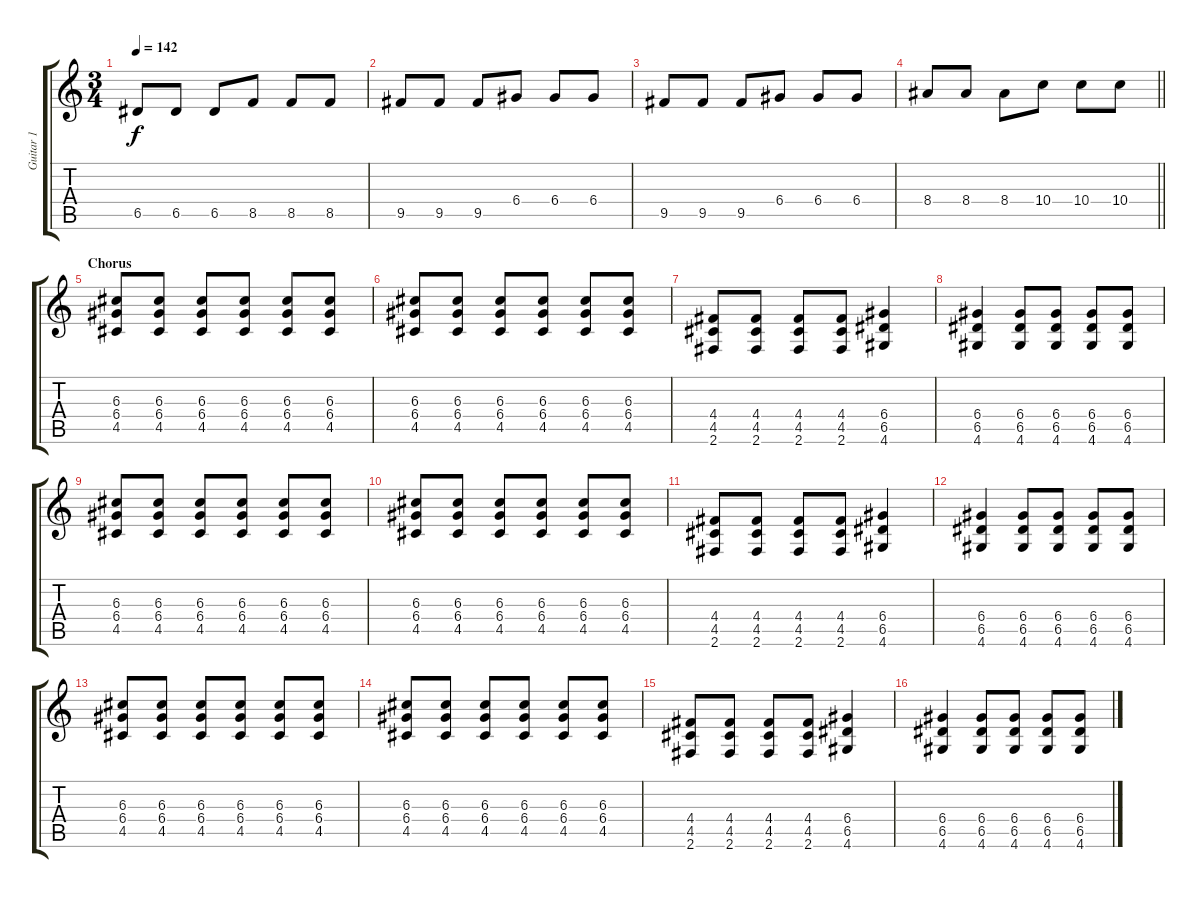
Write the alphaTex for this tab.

\track ("Guitar 1" "Guitar 1") {instrument distortionguitar}
\staff {score tabs}
\tuning (E4 B3 G3 D3 A2 E2) {hide}
\ts (3 4)
\tempo 142
\clef g2
\ks c
6.5.8{dy f} 6.5.8 6.5.8 8.5.8 8.5.8 8.5.8 |
9.5.8 9.5.8 9.5.8 6.4.8 6.4.8 6.4.8 |
9.5.8 9.5.8 9.5.8 6.4.8 6.4.8 6.4.8 |
\barLineRight lightlight
8.4.8 8.4.8 8.4.8 10.4.8 10.4.8 10.4.8 |
\section ("" "Chorus")
(6.3 6.4 4.5).8 (6.3 6.4 4.5).8 (6.3 6.4 4.5).8 (6.3 6.4 4.5).8 (6.3 6.4 4.5).8 (6.3 6.4 4.5).8 |
(6.3 6.4 4.5).8 (6.3 6.4 4.5).8 (6.3 6.4 4.5).8 (6.3 6.4 4.5).8 (6.3 6.4 4.5).8 (6.3 6.4 4.5).8 |
(4.4 4.5 2.6).8 (4.4 4.5 2.6).8 (4.4 4.5 2.6).8 (4.4 4.5 2.6).8 (6.4 6.5 4.6).4 |
(6.4 6.5 4.6).4 (6.4 6.5 4.6).8 (6.4 6.5 4.6).8 (6.4 6.5 4.6).8 (6.4 6.5 4.6).8 |
(6.3 6.4 4.5).8 (6.3 6.4 4.5).8 (6.3 6.4 4.5).8 (6.3 6.4 4.5).8 (6.3 6.4 4.5).8 (6.3 6.4 4.5).8 |
(6.3 6.4 4.5).8 (6.3 6.4 4.5).8 (6.3 6.4 4.5).8 (6.3 6.4 4.5).8 (6.3 6.4 4.5).8 (6.3 6.4 4.5).8 |
(4.4 4.5 2.6).8 (4.4 4.5 2.6).8 (4.4 4.5 2.6).8 (4.4 4.5 2.6).8 (6.4 6.5 4.6).4 |
(6.4 6.5 4.6).4 (6.4 6.5 4.6).8 (6.4 6.5 4.6).8 (6.4 6.5 4.6).8 (6.4 6.5 4.6).8 |
(6.3 6.4 4.5).8 (6.3 6.4 4.5).8 (6.3 6.4 4.5).8 (6.3 6.4 4.5).8 (6.3 6.4 4.5).8 (6.3 6.4 4.5).8 |
(6.3 6.4 4.5).8 (6.3 6.4 4.5).8 (6.3 6.4 4.5).8 (6.3 6.4 4.5).8 (6.3 6.4 4.5).8 (6.3 6.4 4.5).8 |
(4.4 4.5 2.6).8 (4.4 4.5 2.6).8 (4.4 4.5 2.6).8 (4.4 4.5 2.6).8 (6.4 6.5 4.6).4 |
(6.4 6.5 4.6).4 (6.4 6.5 4.6).8 (6.4 6.5 4.6).8 (6.4 6.5 4.6).8 (6.4 6.5 4.6).8
